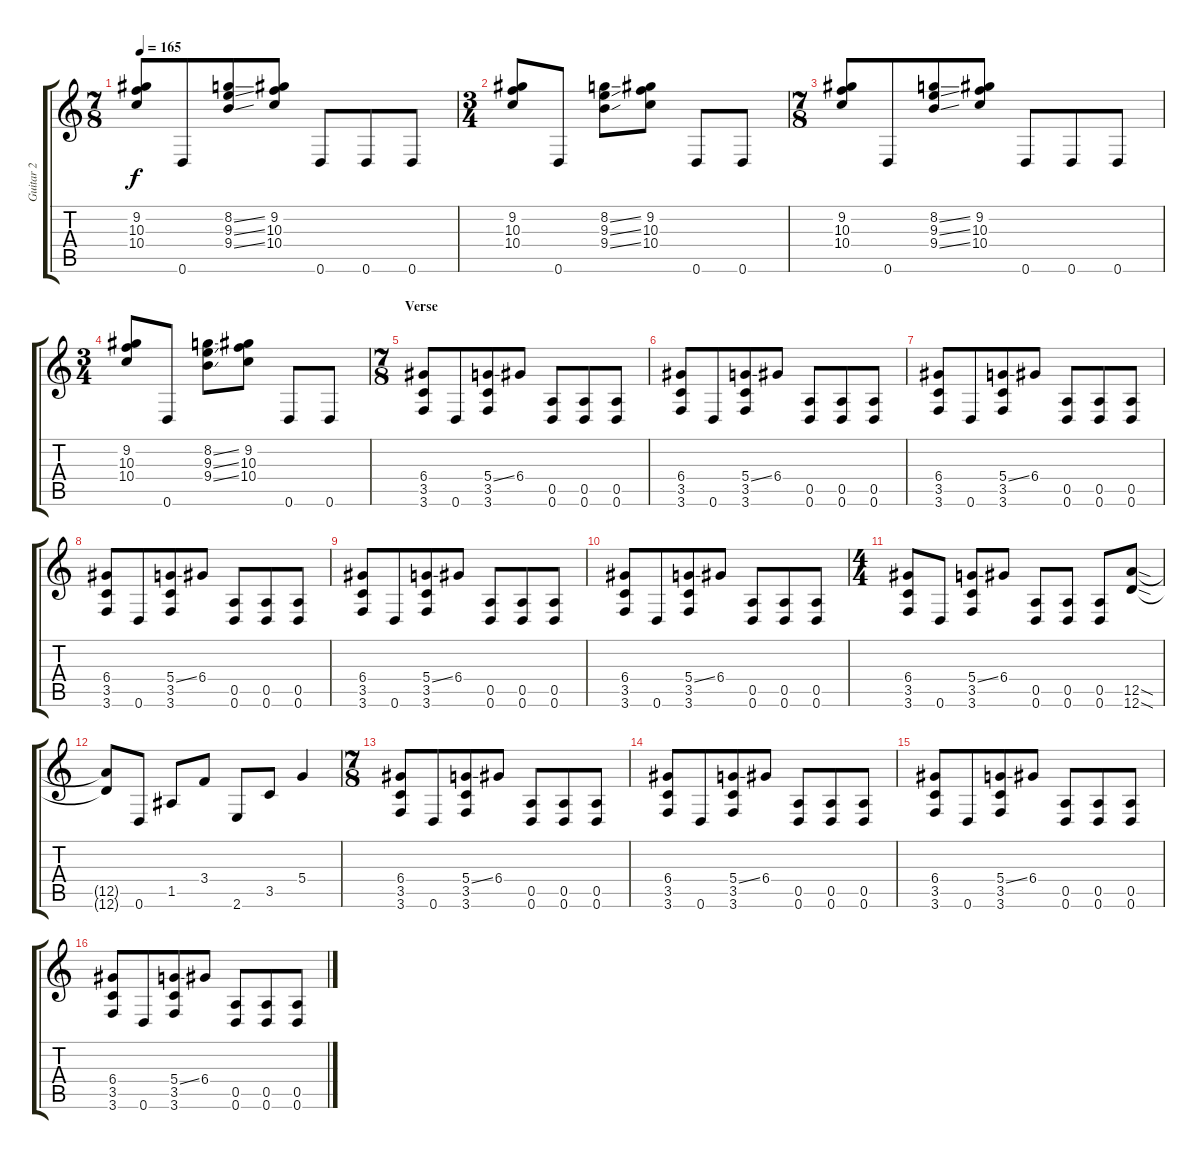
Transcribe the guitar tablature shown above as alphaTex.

\track ("Guitar 2" "Guitar 2") {instrument distortionguitar}
\staff {score tabs}
\tuning (E4 B3 G3 D3 A2 D2) {hide}
\ts (7 8)
\tempo 165
\clef g2
\ks c
(9.2 10.3 10.4).8{dy f} 0.6.8 (8.2{ss} 9.3{ss} 9.4{ss}).8 (9.2 10.3 10.4).8 0.6.8 0.6.8 0.6.8 |
\ts (3 4)
(9.2 10.3 10.4).8 0.6.8 (8.2{ss} 9.3{ss} 9.4{ss}).8 (9.2 10.3 10.4).8 0.6.8 0.6.8 |
\ts (7 8)
(9.2 10.3 10.4).8 0.6.8 (8.2{ss} 9.3{ss} 9.4{ss}).8 (9.2 10.3 10.4).8 0.6.8 0.6.8 0.6.8 |
\ts (3 4)
(9.2 10.3 10.4).8 0.6.8 (8.2{ss} 9.3{ss} 9.4{ss}).8 (9.2 10.3 10.4).8 0.6.8 0.6.8 |
\ts (7 8)
\section ("" "Verse")
(6.4 3.5 3.6).8 0.6.8 (5.4{ss} 3.5 3.6).8 6.4.8 (0.5 0.6).8 (0.5 0.6).8 (0.5 0.6).8 |
(6.4 3.5 3.6).8 0.6.8 (5.4{ss} 3.5 3.6).8 6.4.8 (0.5 0.6).8 (0.5 0.6).8 (0.5 0.6).8 |
(6.4 3.5 3.6).8 0.6.8 (5.4{ss} 3.5 3.6).8 6.4.8 (0.5 0.6).8 (0.5 0.6).8 (0.5 0.6).8 |
(6.4 3.5 3.6).8 0.6.8 (5.4{ss} 3.5 3.6).8 6.4.8 (0.5 0.6).8 (0.5 0.6).8 (0.5 0.6).8 |
(6.4 3.5 3.6).8 0.6.8 (5.4{ss} 3.5 3.6).8 6.4.8 (0.5 0.6).8 (0.5 0.6).8 (0.5 0.6).8 |
(6.4 3.5 3.6).8 0.6.8 (5.4{ss} 3.5 3.6).8 6.4.8 (0.5 0.6).8 (0.5 0.6).8 (0.5 0.6).8 |
\ts (4 4)
(6.4 3.5 3.6).8 0.6.8 (5.4{ss} 3.5 3.6).8 6.4.8 (0.5 0.6).8 (0.5 0.6).8 (0.5 0.6).8 (12.5{sod} 12.6{sod}).8 |
(12.5{t} 12.6{t}).8 0.6.8 1.5.8 3.4.8 2.6.8 3.5.8 5.4.4 |
\ts (7 8)
(6.4 3.5 3.6).8 0.6.8 (5.4{ss} 3.5 3.6).8 6.4.8 (0.5 0.6).8 (0.5 0.6).8 (0.5 0.6).8 |
(6.4 3.5 3.6).8 0.6.8 (5.4{ss} 3.5 3.6).8 6.4.8 (0.5 0.6).8 (0.5 0.6).8 (0.5 0.6).8 |
(6.4 3.5 3.6).8 0.6.8 (5.4{ss} 3.5 3.6).8 6.4.8 (0.5 0.6).8 (0.5 0.6).8 (0.5 0.6).8 |
(6.4 3.5 3.6).8 0.6.8 (5.4{ss} 3.5 3.6).8 6.4.8 (0.5 0.6).8 (0.5 0.6).8 (0.5 0.6).8
